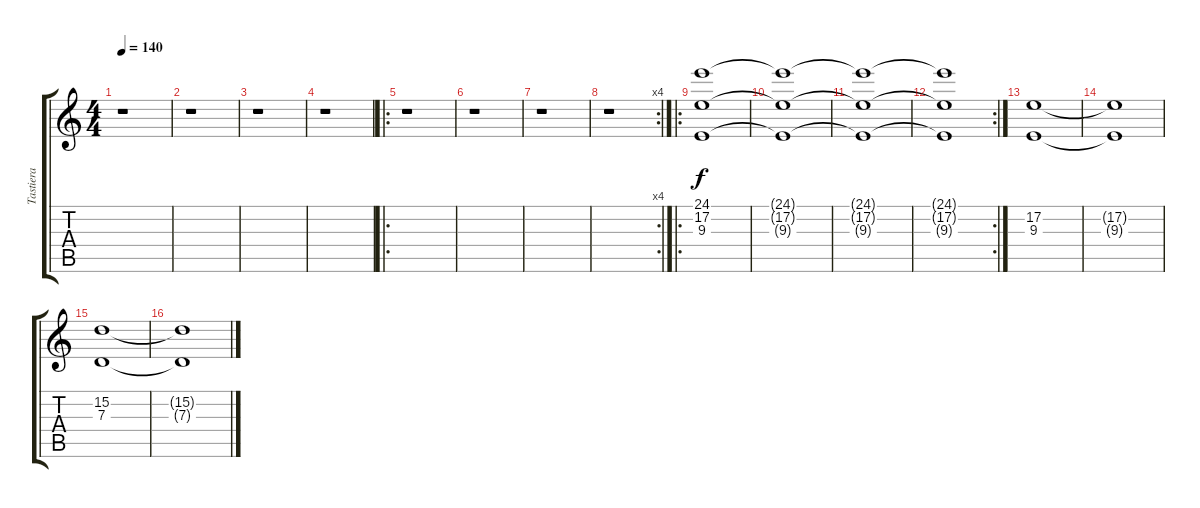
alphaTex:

\track ("Tastiera" "Tastiera") {instrument stringensemble1}
\staff {score tabs}
\tuning (E4 B3 G3 D3 A2 E2) {hide}
\ts (4 4)
\tempo 140
\clef g2
\ks c
r.1{dy f} |
r.1 |
r.1 |
r.1 |
\ro
r.1 |
r.1 |
r.1 |
\rc 4
r.1 |
\ro
(24.1 17.2 9.3).1 |
(24.1{t} 17.2{t} 9.3{t}).1 |
(24.1{t} 17.2{t} 9.3{t}).1 |
\rc 2
(24.1{t} 17.2{t} 9.3{t}).1 |
(17.2 9.3).1 |
(17.2{t} 9.3{t}).1 |
(15.2 7.3).1 |
(15.2{t} 7.3{t}).1
